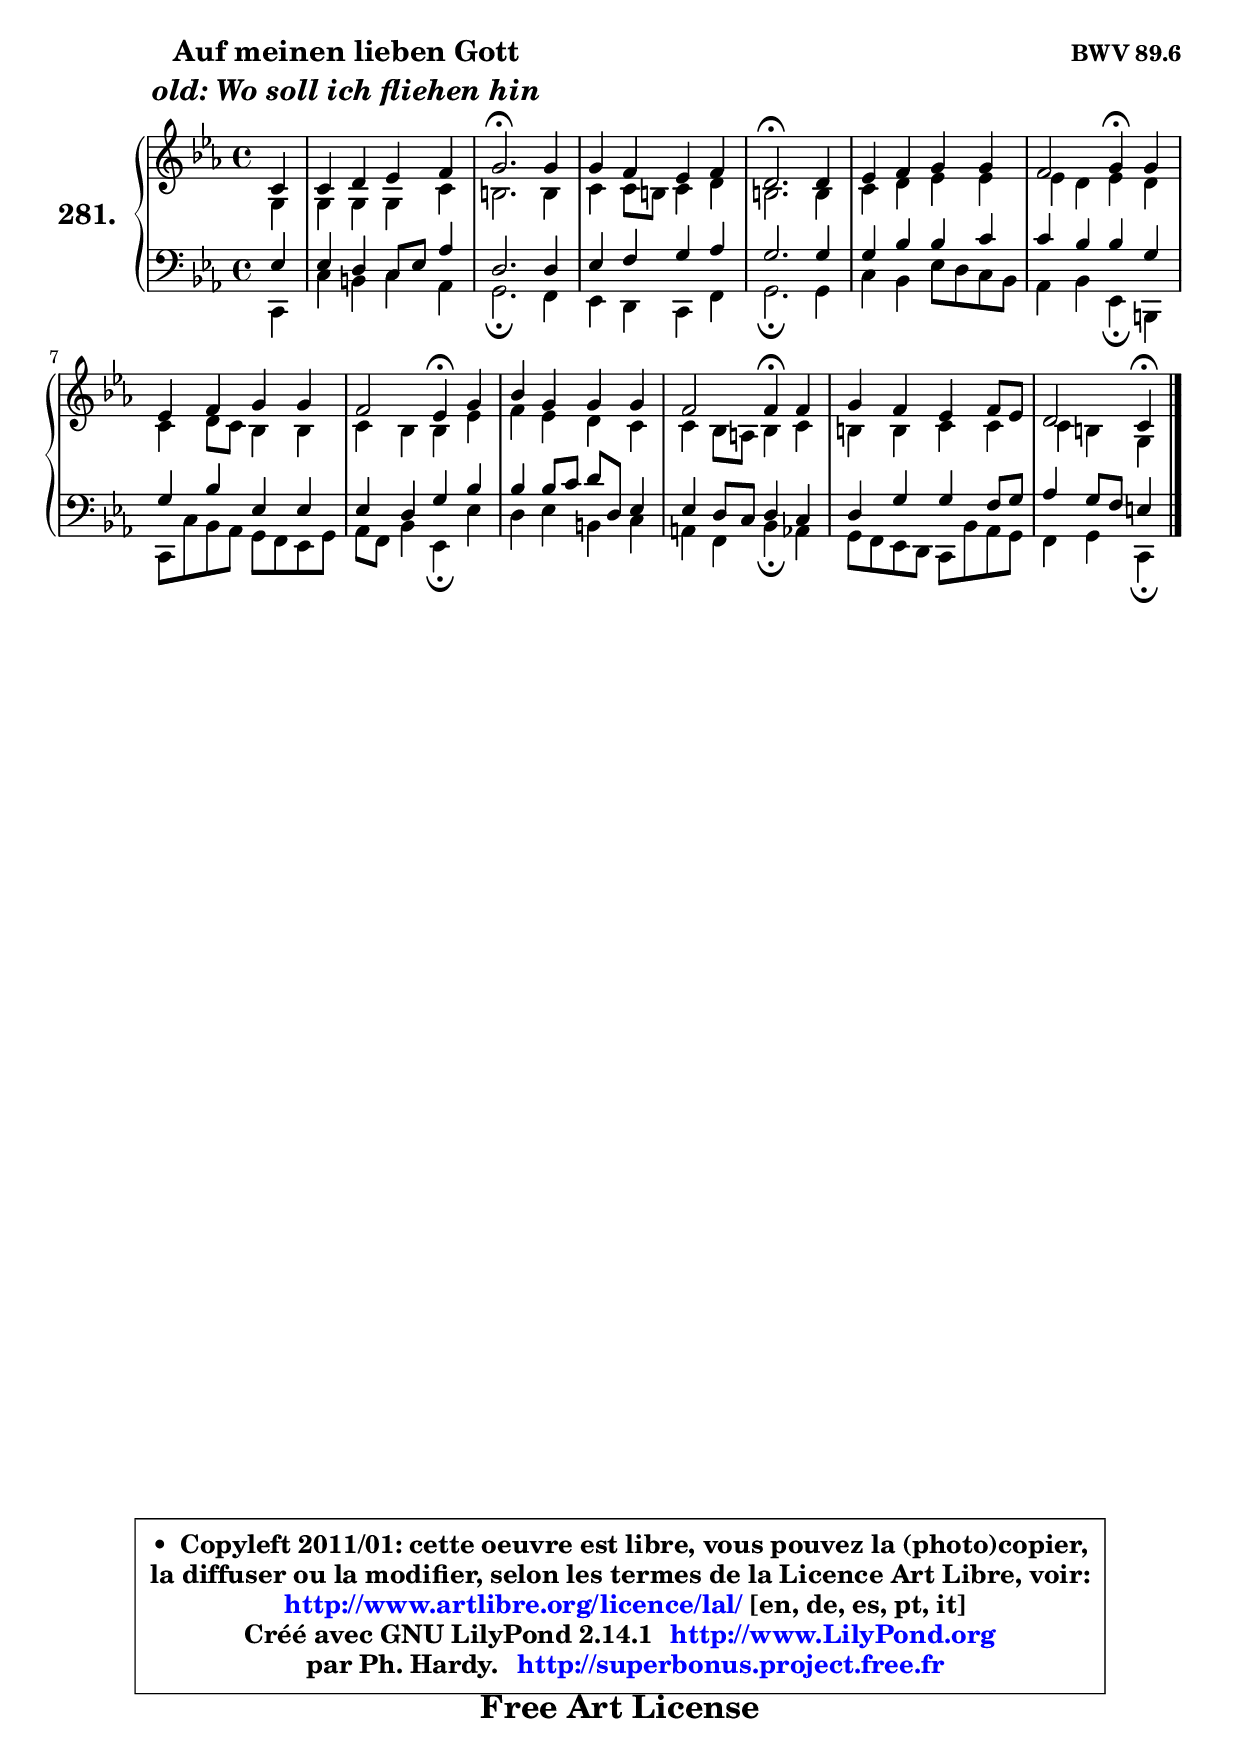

\version "2.14.1"

    \paper {
%	system-system-spacing #'padding = #0.1
%	score-system-spacing #'padding = #0.1
%	ragged-bottom = ##f
%	ragged-last-bottom = ##f
	}

    \header {
      opus = \markup { \bold "BWV 89.6" }
      piece = \markup { \hspace #9 \fontsize #2 \bold \column \center-align { \line { "Auf meinen lieben Gott" }
                     \line { \italic "old: Wo soll ich fliehen hin" }
                 } }
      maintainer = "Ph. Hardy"
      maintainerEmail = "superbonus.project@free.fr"
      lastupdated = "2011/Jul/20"
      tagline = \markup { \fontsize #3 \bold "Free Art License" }
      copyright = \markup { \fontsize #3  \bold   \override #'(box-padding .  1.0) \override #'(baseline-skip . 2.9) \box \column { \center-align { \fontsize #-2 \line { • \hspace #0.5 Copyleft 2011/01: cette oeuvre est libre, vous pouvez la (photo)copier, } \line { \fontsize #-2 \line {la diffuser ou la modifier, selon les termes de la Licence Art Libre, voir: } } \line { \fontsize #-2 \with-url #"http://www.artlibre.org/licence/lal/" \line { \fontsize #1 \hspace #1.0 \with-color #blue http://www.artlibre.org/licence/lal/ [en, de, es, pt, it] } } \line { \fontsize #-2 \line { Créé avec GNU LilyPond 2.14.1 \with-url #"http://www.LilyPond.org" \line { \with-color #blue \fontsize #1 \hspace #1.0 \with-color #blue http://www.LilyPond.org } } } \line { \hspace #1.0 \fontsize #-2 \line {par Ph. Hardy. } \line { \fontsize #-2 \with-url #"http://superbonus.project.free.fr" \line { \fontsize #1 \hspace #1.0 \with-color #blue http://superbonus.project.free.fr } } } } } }

	  }

  guidemidi = {
        r4 |
        R1 |
        \tempo 4 = 40 r2. \tempo 4 = 78 r4 |
        R1 |
        \tempo 4 = 40 r2. \tempo 4 = 78 r4 |
        R1 |
        r2 \tempo 4 = 30 r4 \tempo 4 = 78 r4 |
        R1 |
        r2 \tempo 4 = 30 r4 \tempo 4 = 78 r4 |
        R1 |
        r2 \tempo 4 = 30 r4 \tempo 4 = 78 r4 |
        R1 |
        r2 \tempo 4 = 30 r4 
	}

  upper = {
\displayLilyMusic \transpose g c {
	\time 4/4
	\key g \minor
	\clef treble
	\partial 4
	\voiceOne
	<< { 
	% SOPRANO
	\set Voice.midiInstrument = "acoustic grand"
	\relative c'' {
        g4 |
        g4 a bes c |
        d2.\fermata d4 |
        d4 c bes c |
        a2.\fermata a4 |
        bes4 c d d |
        c2 d4\fermata d |
        bes4 c d d |
        c2 bes4\fermata d |
        f4 d d d |
        c2 c4\fermata c |
        d4 c bes c8 bes |
        a2 g4\fermata
        \bar "|."
	} % fin de relative
	}

	\context Voice="1" { \voiceTwo 
	% ALTO
	\set Voice.midiInstrument = "acoustic grand"
	\relative c' {
        d4 |
        d4 d d g |
        fis2. fis4 |
        g4 g8 fis g4 a |
        fis2. fis4 |
        g4 a bes bes |
        bes4 a bes a |
        g4 a8 g f4 f |
        g4 f f bes |
        c4 bes a g |
        g4 f8 e f4 g |
        fis4 fis g g |
        g4 fis d
        \bar "|."
	} % fin de relative
	\oneVoice
	} >>
}
	}

    lower = {
\transpose g c {
	\time 4/4
	\key g \minor
	\clef bass
	\partial 4
	\voiceOne
	<< { 
	% TENOR
	\set Voice.midiInstrument = "acoustic grand"
	\relative c' {
        bes4 |
        bes4 a g8 bes es4 |
        a,2. a4 |
        bes4 c d es |
        d2. d4 |
        d4 f f g |
        g4 f f d |
        d4 f bes, bes |
        bes4 a d f |
        f4 f8 g a a, bes4 |
        bes4 a8 g a4 g |
        a4 d d c8 d |
        es4 d8 c b4
        \bar "|."
	} % fin de relative
	}
	\context Voice="1" { \voiceTwo 
	% BASS
	\set Voice.midiInstrument = "acoustic grand"
	\relative c {
        g4 |
        g'4 fis g es |
        d2.\fermata c4 |
        bes4 a g c |
        d2.\fermata d4 |
        g4 f bes8 a g f |
        es4 f bes,\fermata fis |
        g8 g' f es d c bes d |
        es8 c f4 bes,\fermata bes' |
        a4 bes fis g |
        e4 c f\fermata es |
        d8 c bes a g f' es d |
        c4 d g,\fermata
        \bar "|."
	} % fin de relative
	\oneVoice
	} >>
}
	}


    \score { 

	\new PianoStaff <<
	\set PianoStaff.instrumentName = \markup { \bold \huge "281." }
	\new Staff = "upper" \upper
	\new Staff = "lower" \lower
	>>

    \layout {
%	ragged-last = ##f
	   }

         } % fin de score

  \score {
    \unfoldRepeats { << \guidemidi \upper \lower >> }
    \midi {
    \context {
     \Staff
      \remove "Staff_performer"
               }

     \context {
      \Voice
       \consists "Staff_performer"
                }

     \context { 
      \Score
      tempoWholesPerMinute = #(ly:make-moment 78 4)
		}
	    }
	}


